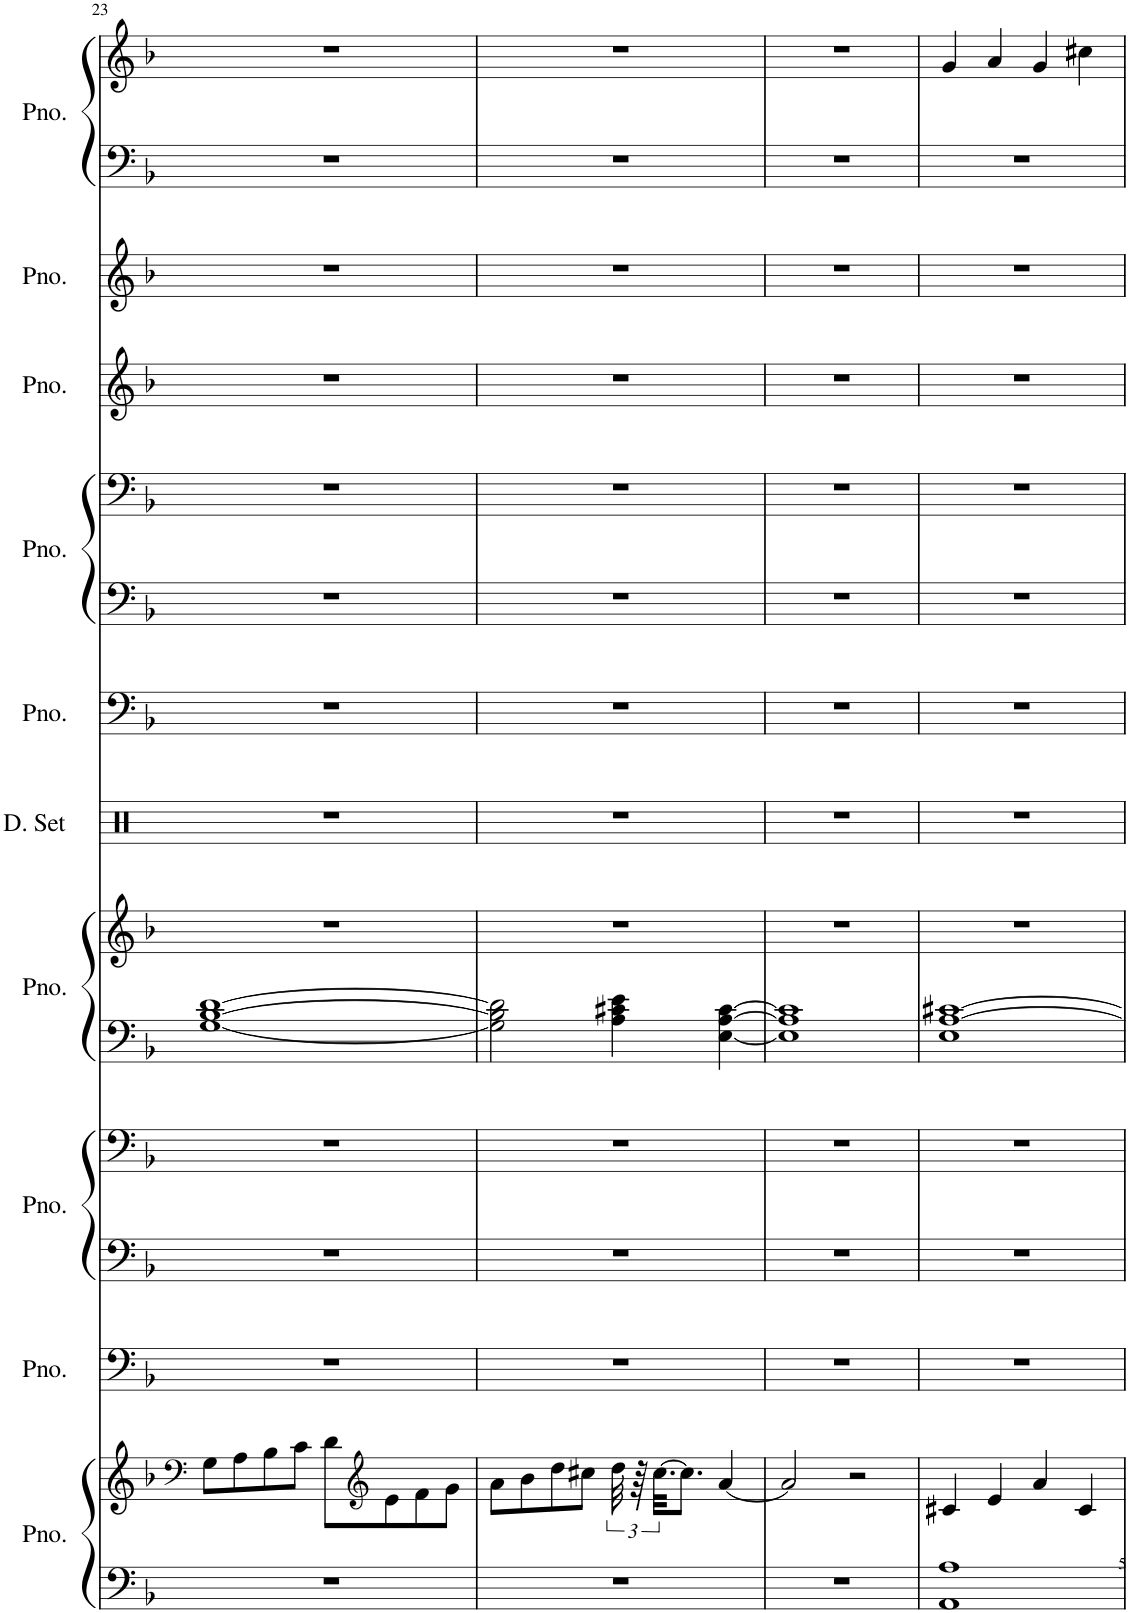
**kern	**kern	**kern	**kern	**kern	**kern	**kern	**kern	**kern	**kern	**kern	**kern	**kern	**kern	**kern
*part10	*part10	*part9	*part8	*part8	*part7	*part7	*part6	*part5	*part4	*part4	*part3	*part2	*part1	*part1
*staff15	*staff14	*staff13	*staff12	*staff11	*staff10	*staff9	*staff8	*staff7	*staff6	*staff5	*staff4	*staff3	*staff2	*staff1
*I"Piano, Pf.	*	*I"Piano, Cb.	*I"Piano, Vla.	*	*I"Piano, Vl.I	*	*I"Drumset, Perc.	*I"Piano, Tp.	*I"Piano, Hn.I	*	*I"Piano, Tr.	*I"Piano, Harp	*I"Piano, Fl.	*
*I'Pno.	*	*I'Pno.	*I'Pno.	*	*I'Pno.	*	*I'D. Set	*I'Pno.	*I'Pno.	*	*I'Pno.	*I'Pno.	*I'Pno.	*
!!LO:PB:g=z
*clefF4	*clefF4	*clefF4	*clefF4	*clefF4	*clefF4	*clefG2	*clefX	*clefF4	*clefF4	*clefF4	*clefG2	*clefG2	*clefF4	*clefG2
*k[b-]	*k[b-]	*k[b-]	*k[b-]	*k[b-]	*k[b-]	*k[b-]	*k[]	*k[b-]	*k[b-]	*k[b-]	*k[b-]	*k[b-]	*k[b-]	*k[b-]
*M4/4	*M4/4	*M4/4	*M4/4	*M4/4	*M4/4	*M4/4	*M4/4	*M4/4	*M4/4	*M4/4	*M4/4	*M4/4	*M4/4	*M4/4
=23	=23	=23	=23	=23	=23	=23	=23	=23	=23	=23	=23	=23	=23	=23
1r	8G\L	1r	1r	1r	[1G [1B- [1d	1r	1r	1r	1r	1r	1r	1r	1r	1r
.	8A\	.	.	.	.	.	.	.	.	.	.	.	.	.
.	8B-\	.	.	.	.	.	.	.	.	.	.	.	.	.
.	8c\J	.	.	.	.	.	.	.	.	.	.	.	.	.
.	8d\L	.	.	.	.	.	.	.	.	.	.	.	.	.
*	*clefG2	*	*	*	*	*	*	*	*	*	*	*	*	*
.	8e\	.	.	.	.	.	.	.	.	.	.	.	.	.
.	8f\	.	.	.	.	.	.	.	.	.	.	.	.	.
.	8g\J	.	.	.	.	.	.	.	.	.	.	.	.	.
=24	=24	=24	=24	=24	=24	=24	=24	=24	=24	=24	=24	=24	=24	=24
1r	8a\L	1r	1r	1r	2G\] 2B-\] 2d\]	1r	1r	1r	1r	1r	1r	1r	1r	1r
.	8b-\	.	.	.	.	.	.	.	.	.	.	.	.	.
.	8dd\	.	.	.	.	.	.	.	.	.	.	.	.	.
.	8cc#X\J	.	.	.	.	.	.	.	.	.	.	.	.	.
.	48dd\	.	.	.	4A\ 4c#X\ 4e\	.	.	.	.	.	.	.	.	.
.	96r	.	.	.	.	.	.	.	.	.	.	.	.	.
.	[48.cc#\KKL	.	.	.	.	.	.	.	.	.	.	.	.	.
.	8.cc#\J]	.	.	.	.	.	.	.	.	.	.	.	.	.
.	[4a/	.	.	.	[4E\ [4A\ [4c#\	.	.	.	.	.	.	.	.	.
=25	=25	=25	=25	=25	=25	=25	=25	=25	=25	=25	=25	=25	=25	=25
1r	2a/]	1r	1r	1r	1E] 1A] 1c#]	1r	1r	1r	1r	1r	1r	1r	1r	1r
.	2r	.	.	.	.	.	.	.	.	.	.	.	.	.
=26	=26	=26	=26	=26	=26	=26	=26	=26	=26	=26	=26	=26	=26	=26
*	*	*	*	*	*^	*	*	*	*	*	*	*	*	*
1AA 1A	4c#X/	1r	1r	1r	[1A [1c#X	1E	1r	1r	1r	1r	1r	1r	1r	1r	4g/
.	4e/	.	.	.	.	.	.	.	.	.	.	.	.	.	4a/
.	4a/	.	.	.	.	.	.	.	.	.	.	.	.	.	4g/
.	4c#/	.	.	.	.	.	.	.	.	.	.	.	.	.	4cc#X\
*	*	*	*	*	*v	*v	*	*	*	*	*	*	*	*	*
=	=	=	=	=	=	=	=	=	=	=	=	=	=	=
*-	*-	*-	*-	*-	*-	*-	*-	*-	*-	*-	*-	*-	*-	*-
